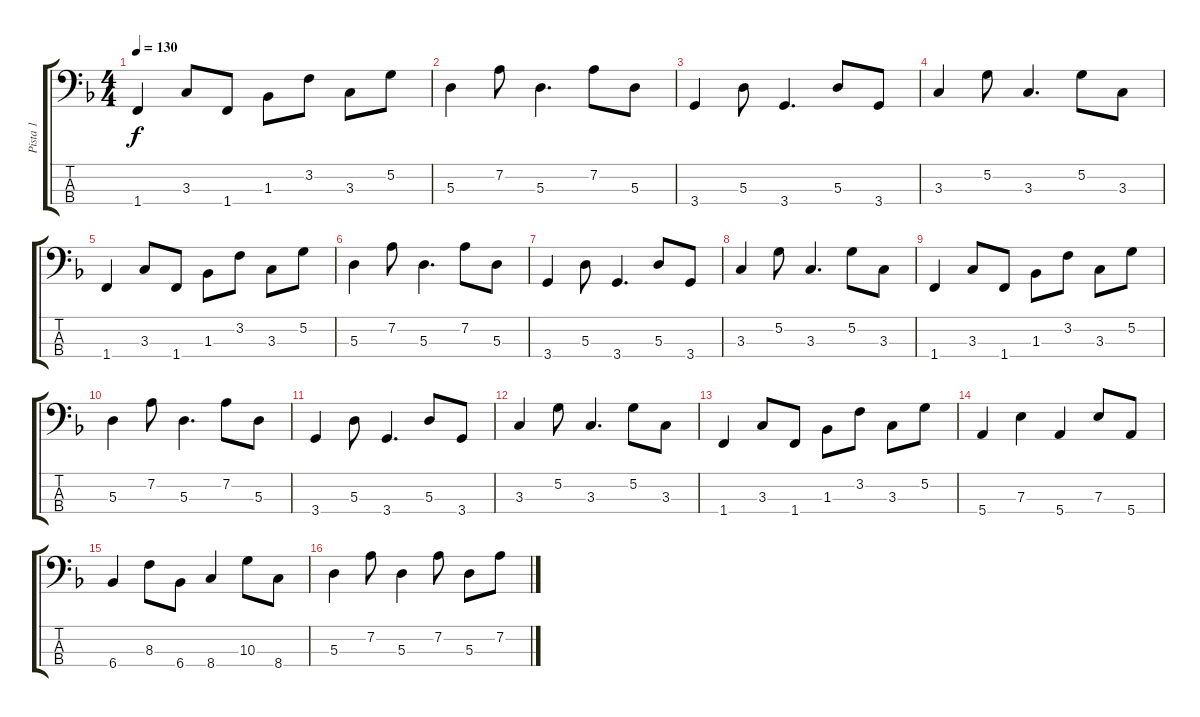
\track ("Pista 1" "Pista 1") {instrument electricbassfinger}
\staff {score tabs}
\tuning (G2 D2 A1 E1) {hide}
\ts (4 4)
\tempo 130
\clef f4
\ks dminor
1.4.4{dy f} 3.3.8 1.4.8 1.3.8 3.2.8 3.3.8 5.2.8 |
5.3.4 7.2.8 5.3.4{d} 7.2.8 5.3.8 |
3.4.4 5.3.8 3.4.4{d} 5.3.8 3.4.8 |
3.3.4 5.2.8 3.3.4{d} 5.2.8 3.3.8 |
1.4.4 3.3.8 1.4.8 1.3.8 3.2.8 3.3.8 5.2.8 |
5.3.4 7.2.8 5.3.4{d} 7.2.8 5.3.8 |
3.4.4 5.3.8 3.4.4{d} 5.3.8 3.4.8 |
3.3.4 5.2.8 3.3.4{d} 5.2.8 3.3.8 |
1.4.4 3.3.8 1.4.8 1.3.8 3.2.8 3.3.8 5.2.8 |
5.3.4 7.2.8 5.3.4{d} 7.2.8 5.3.8 |
3.4.4 5.3.8 3.4.4{d} 5.3.8 3.4.8 |
3.3.4 5.2.8 3.3.4{d} 5.2.8 3.3.8 |
1.4.4 3.3.8 1.4.8 1.3.8 3.2.8 3.3.8 5.2.8 |
5.4.4 7.3.4 5.4.4 7.3.8 5.4.8 |
6.4.4 8.3.8 6.4.8 8.4.4 10.3.8 8.4.8 |
5.3.4 7.2.8 5.3.4 7.2.8 5.3.8 7.2.8
